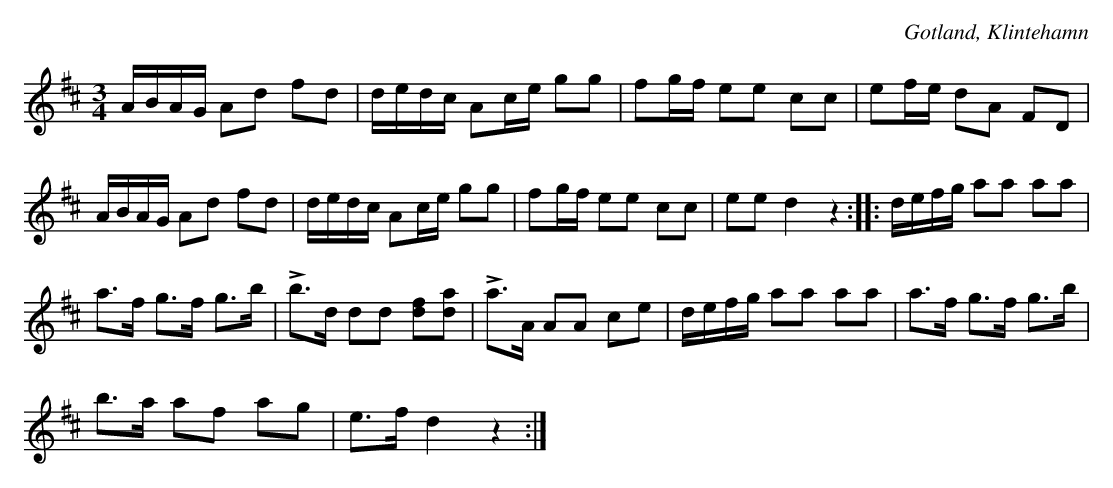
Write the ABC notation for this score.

X:1
T:
O:Gotland, Klintehamn
M:3/4
L:1/16
K:D
ABAG A2d2 f2d2|dedc A2ce g2g2|f2gf e2e2 c2c2|e2fe d2A2 F2D2|
ABAG A2d2 f2d2|dedc A2ce g2g2|f2gf e2e2 c2c2|e2e2 d4 z4::defg a2a2 a2a2|
a3f g3f g3b|Lb3d d2d2 [d2f2][d2a2]|La3A A2A2 c2e2|defg a2a2 a2a2|a3f g3f g3b|
b3a a2f2 a2g2|e3f d4 z4:|
